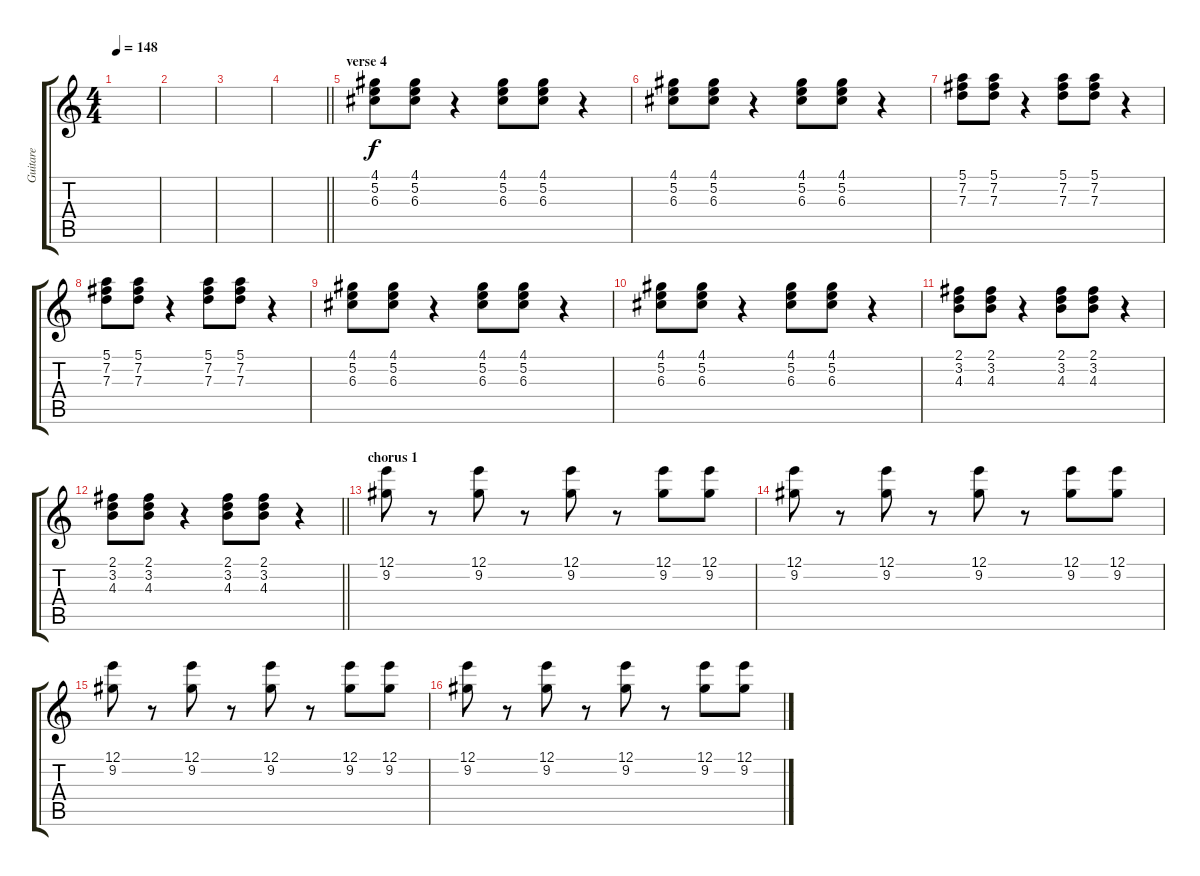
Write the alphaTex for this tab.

\track ("Guitare" "Guitare") {instrument overdrivenguitar}
\staff {score tabs}
\tuning (E4 B3 G3 D3 A2 E2) {hide}
\ts (4 4)
\tempo 148
\clef g2
\ks c
|
|
|
\barLineRight lightlight
|
\section ("" "verse 4")
(4.1 5.2 6.3).8 (4.1 5.2 6.3).8 r.4 (4.1 5.2 6.3).8 (4.1 5.2 6.3).8 r.4 |
(4.1 5.2 6.3).8 (4.1 5.2 6.3).8 r.4 (4.1 5.2 6.3).8 (4.1 5.2 6.3).8 r.4 |
(5.1 7.2 7.3).8 (5.1 7.2 7.3).8 r.4 (5.1 7.2 7.3).8 (5.1 7.2 7.3).8 r.4 |
(5.1 7.2 7.3).8 (5.1 7.2 7.3).8 r.4 (5.1 7.2 7.3).8 (5.1 7.2 7.3).8 r.4 |
(4.1 5.2 6.3).8 (4.1 5.2 6.3).8 r.4 (4.1 5.2 6.3).8 (4.1 5.2 6.3).8 r.4 |
(4.1 5.2 6.3).8 (4.1 5.2 6.3).8 r.4 (4.1 5.2 6.3).8 (4.1 5.2 6.3).8 r.4 |
(2.1 3.2 4.3).8 (2.1 3.2 4.3).8 r.4 (2.1 3.2 4.3).8 (2.1 3.2 4.3).8 r.4 |
\barLineRight lightlight
(2.1 3.2 4.3).8 (2.1 3.2 4.3).8 r.4 (2.1 3.2 4.3).8 (2.1 3.2 4.3).8 r.4 |
\section ("" "chorus 1")
(12.1 9.2).8 r.8 (12.1 9.2).8 r.8 (12.1 9.2).8 r.8 (12.1 9.2).8 (12.1 9.2).8 |
(12.1 9.2).8 r.8 (12.1 9.2).8 r.8 (12.1 9.2).8 r.8 (12.1 9.2).8 (12.1 9.2).8 |
(12.1 9.2).8 r.8 (12.1 9.2).8 r.8 (12.1 9.2).8 r.8 (12.1 9.2).8 (12.1 9.2).8 |
(12.1 9.2).8 r.8 (12.1 9.2).8 r.8 (12.1 9.2).8 r.8 (12.1 9.2).8 (12.1 9.2).8
